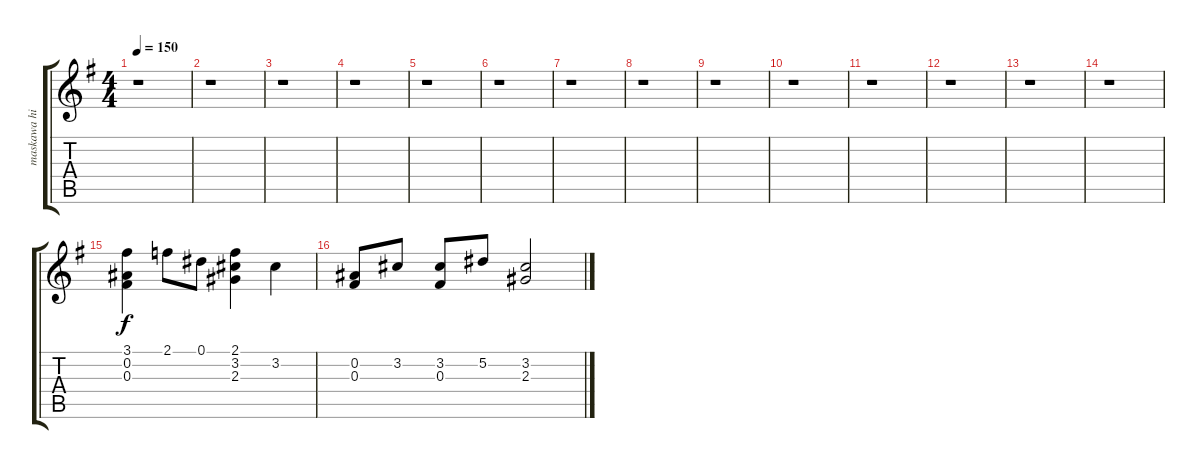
\track ("maskawa hiroaki - Guitar 2" "maskawa hi") {instrument distortionguitar}
\staff {score tabs}
\tuning (Eb4 Bb3 Gb3 Db3 Ab2 Eb2) {hide}
\ts (4 4)
\tempo 150
\clef g2
\ks g
r.1{dy f} |
r.1 |
r.1 |
r.1 |
r.1 |
r.1 |
r.1 |
r.1 |
r.1 |
r.1 |
r.1 |
r.1 |
r.1 |
r.1 |
(3.1 0.2 0.3).4 2.1.8 0.1.8 (2.1 3.2 2.3).4 3.2.4 |
(0.2 0.3).8 3.2.8 (3.2 0.3).8 5.2.8 (3.2 2.3).2
